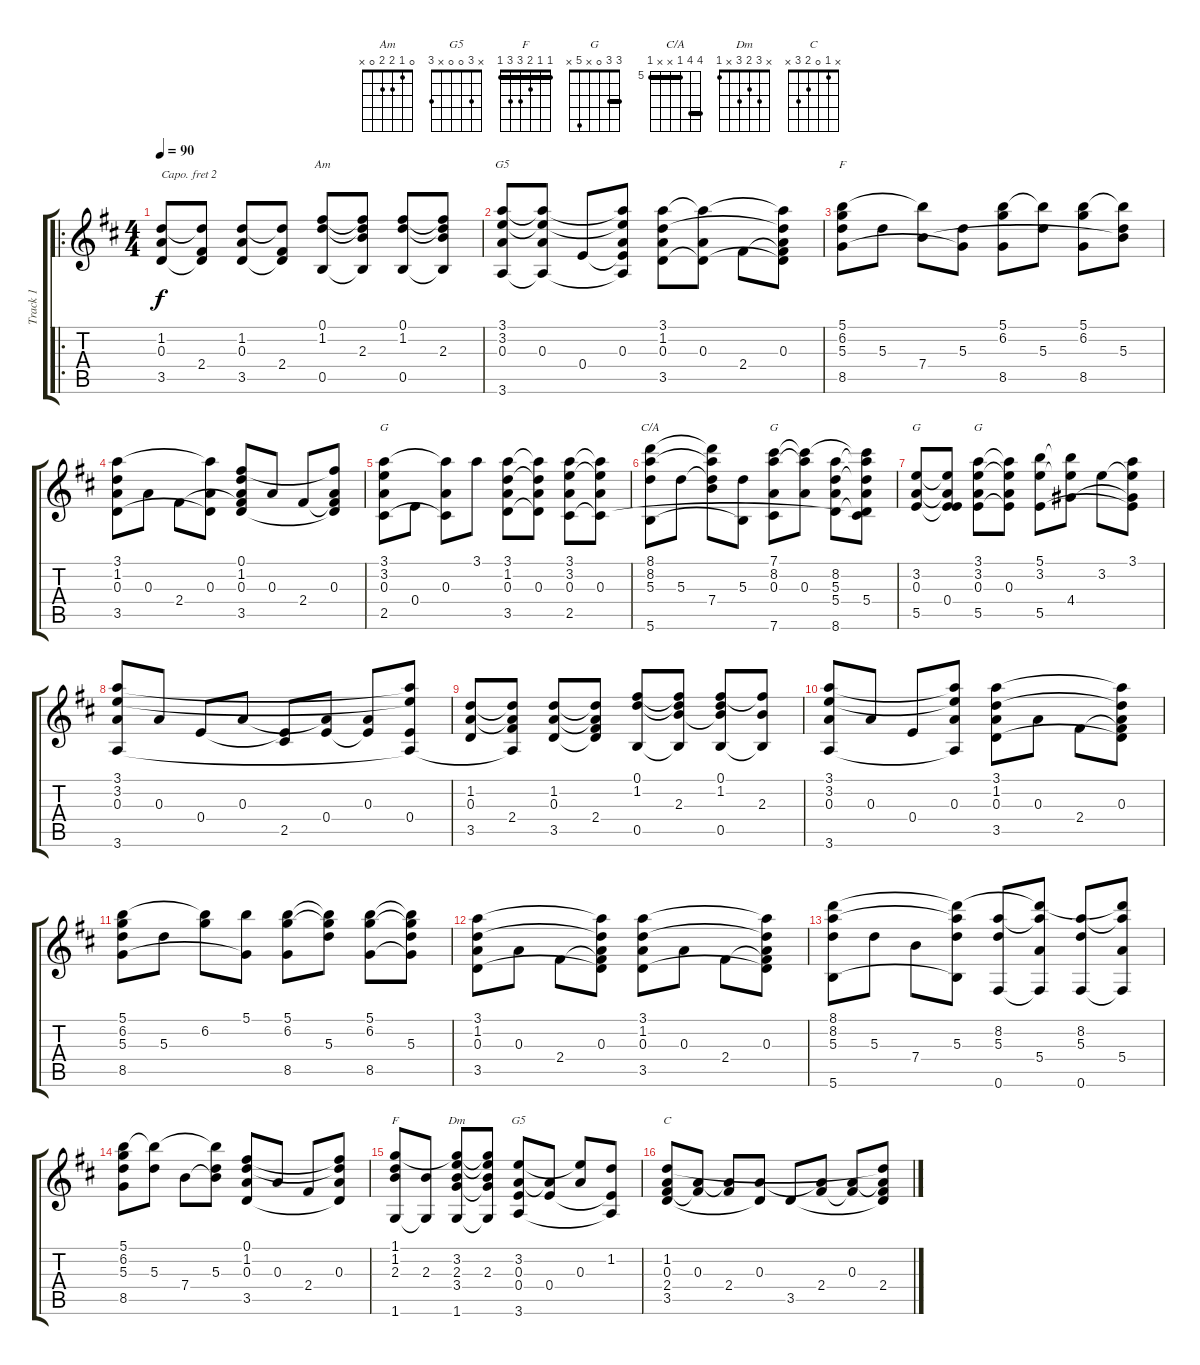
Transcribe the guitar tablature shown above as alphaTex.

\track ("Track 1" "Track 1") {instrument acousticguitarnylon}
\staff {score tabs}
\capo 2
\tuning (E4 B3 G3 D3 A2 E2) {hide}
\chord ("Am" 0 1 2 2 0 x)
\chord ("G5" 3 3 0 x x 3) {barre 3}
\chord ("F" 5 6 5 7 8 x) {firstfret 5 barre 5}
\chord ("G" 3 3 0 x 2 x) {barre 3}
\chord ("C/A" 8 8 5 x x 5) {firstfret 5 barre (5 8)}
\chord ("G" 7 8 7 x x 7) {firstfret 7 barre 7}
\chord ("G" x 3 0 x 5 x)
\chord ("G" 3 3 0 x 5 x) {barre 3}
\chord ("F" 1 1 2 3 3 1) {barre 1}
\chord ("Dm" x 3 2 3 x 1)
\chord ("G5" x 3 0 0 x 3)
\chord ("C" x 1 0 2 3 x)
\ro
\ts (4 4)
\tempo 90
\clef g2
\ks d
(1.2 0.3 3.5).8{dy f instrument acousticguitarnylon} (1.2{t} 2.4 3.5{t}).8 (1.2 0.3 3.5).8 (1.2{t} 2.4 3.5{t}).8 (0.1 1.2 0.5).8{ch "Am"} (0.1{t} 1.2{t} 2.3 0.5{t}).8 (0.1 1.2 0.5).8 (0.1{t} 1.2{t} 2.3 0.5{t}).8 |
(3.1 3.2 0.3 3.6).8{ch "G5"} (3.1{t} 3.2{t} 0.3 3.6{t}).8 0.4.8 (3.1{t} 3.2{t} 0.3 0.4{t} 3.6{t}).8 (3.1 1.2 0.3 3.5).8 (3.1{t} 0.3 3.5{t}).8 2.4.8 (3.1{t} 1.2{t} 0.3 2.4{t} 3.5{t}).8 |
(5.1 6.2 5.3 8.5).8{ch "F"} 5.3.8 (5.1{t} 7.4).8 (5.3 8.5{t}).8 (5.1 6.2 8.5).8 (5.1{t} 5.3).8 (5.1 6.2 8.5).8 (5.1{t} 5.3 7.4{t}).8 |
(3.1 1.2 0.3 3.5).8 0.3.8 2.4.8 (3.1{t} 0.3 3.5{t}).8 (0.1 1.2 0.3 2.4{t} 3.5).8 0.3.8 2.4.8 (0.1{t} 0.3 2.4{t} 3.5{t}).8 |
(3.1 3.2 0.3 2.5).8{ch "G"} 0.4.8 (3.1{t} 0.3 2.5{t}).8 3.1.8 (3.1 1.2 0.3 3.5).8 (3.1{t} 1.2{t} 0.3 3.5{t}).8 (3.1 3.2 0.3 2.5).8 (3.1{t} 3.2{t} 0.3 2.5{t}).8 |
(8.1 8.2 5.3 5.6).8{ch "C/A"} 5.3.8 (8.1{t} 8.2{t} 5.3{t} 7.4).8 (5.3 5.6{t}).8 (7.1 8.2 0.3 7.6).8{ch "G"} (7.1{t} 8.2{t} 0.3).8 (8.2 5.3 5.4 8.6).8 (7.1{t} 8.2{t} 5.3{t} 5.4 2.5{t} 8.6{t}).8 |
(3.2 0.3 5.5).8{ch "G"} (3.2{t} 0.3{t} 0.4 5.5{t}).8 (3.1 3.2 0.3 5.5).8{ch "G"} (3.1{t} 3.2{t} 0.3 5.5{t}).8 (5.1 3.2 5.5).8 (5.1{t} 3.2{t} 4.4).8 3.2.8 (3.1 3.2{t} 4.4{t} 5.5{t}).8 |
(3.1 3.2 0.3 3.6).8 0.3.8 0.4.8 0.3.8 (0.4{t} 2.5).8 (0.3{t} 0.4).8 (0.3 0.4{t}).8 (3.1{t} 3.2{t} 0.4 3.6{t}).8 |
(1.2 0.3 3.5).8 (1.2{t} 0.3{t} 2.4 3.6{t}).8 (1.2 0.3 3.5).8 (1.2{t} 0.3{t} 2.4 3.5{t}).8 (0.1 1.2 0.5).8 (0.1{t} 1.2{t} 2.3 0.5{t}).8 (0.1 1.2 2.3{t} 0.5).8 (0.1{t} 2.3 0.5{t}).8 |
(3.1 3.2 0.3 3.6).8 0.3.8 0.4.8 (3.1{t} 3.2{t} 0.3 3.6{t}).8 (3.1 1.2 0.3 3.5).8 0.3.8 2.4.8 (3.1{t} 1.2{t} 0.3 2.4{t} 3.5{t}).8 |
(5.1 6.2 5.3 8.5).8 5.3.8 (5.1{t} 6.2).8 (5.1 8.5{t}).8 (5.1 6.2 8.5).8 (5.1{t} 6.2{t} 5.3).8 (5.1 6.2 8.5).8 (5.1{t} 6.2{t} 5.3 8.5{t}).8 |
(3.1 1.2 0.3 3.5).8 0.3.8 2.4.8 (3.1{t} 1.2{t} 0.3 2.4{t} 3.5{t}).8 (3.1 1.2 0.3 3.5).8 0.3.8 2.4.8 (3.1{t} 1.2{t} 0.3 2.4{t} 3.5{t}).8 |
(8.1 8.2 5.3 5.6).8 5.3.8 7.4.8 (8.1{t} 8.2{t} 5.3 5.6{t}).8 (8.2 5.3 0.6).8 (8.1{t} 8.2{t} 5.4 0.6{t}).8 (8.2 5.3 0.6).8 (8.1{t} 8.2{t} 5.4 0.6{t}).8 |
(5.1 6.2 5.3 8.5).8 (5.1{t} 5.3).8 7.4.8 (5.1{t} 5.3 7.4{t}).8 (0.1 1.2 0.3 3.5).8 0.3.8 2.4.8 (0.1{t} 1.2{t} 0.3 3.5{t}).8 |
(1.1 1.2 2.3 1.6).8{ch "F"} (2.3 1.6{t}).8 (1.1{t} 3.2 2.3 3.4 1.6).8{ch "Dm"} (1.1{t} 3.2{t} 2.3 3.4{t} 1.6{t}).8 (3.2 0.3 0.4 3.6).8{ch "G5"} (0.3{t} 0.4).8 (3.2{t} 0.3).8 (1.2 0.4{t} 3.6{t}).8 |
(1.2 0.3 2.4 3.5).8{ch "C"} (0.3 2.4{t}).8 (0.3{t} 2.4).8 (0.3 3.5{t}).8 3.5.8 (0.3{t} 2.4).8 (0.3 2.4{t}).8 (1.2{t} 0.3{t} 2.4 3.5{t}).8
